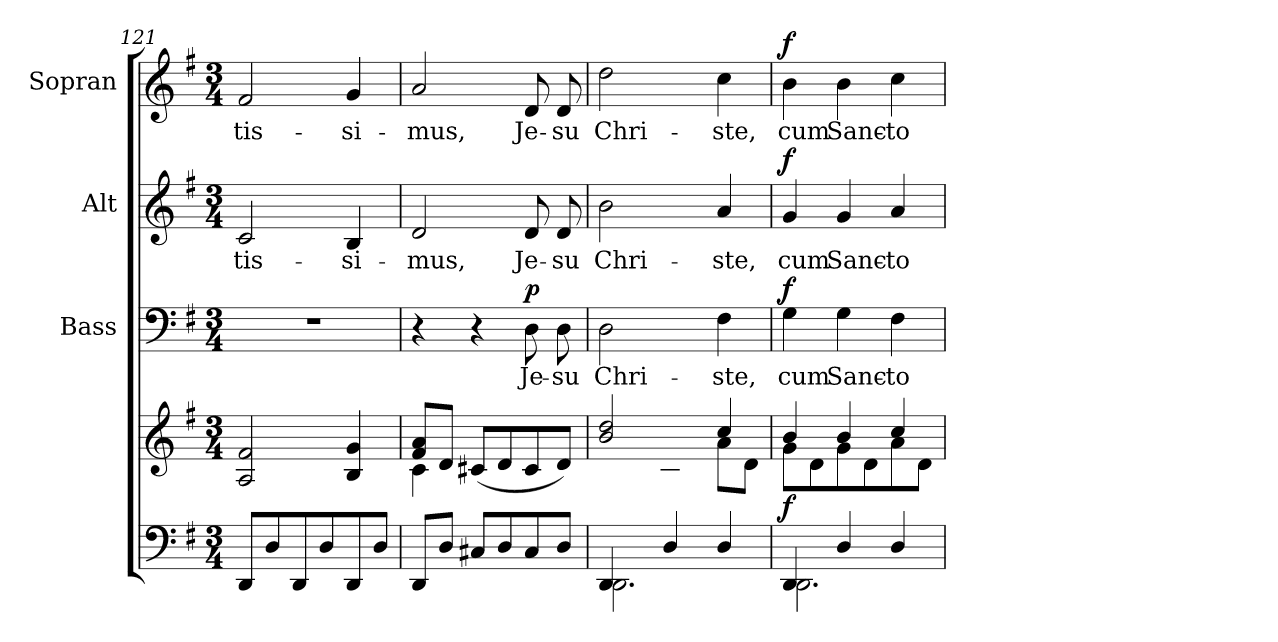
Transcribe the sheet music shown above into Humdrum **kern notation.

**kern	**kern	**dynam	**kern	**text	**dynam	**kern	**text	**dynam	**kern	**text	**dynam
*part4	*part4	*part4	*part3	*part3	*part3	*part2	*part2	*part2	*part1	*part1	*part1
*staff5	*staff4	*staff4/5	*staff3	*staff3	*staff3	*staff2	*staff2	*staff2	*staff1	*staff1	*staff1
*	*	*	*I"Bass	*	*	*I"Alt	*	*	*I"Sopran	*	*
*	*	*	*I'B.	*	*	*I'A.	*	*	*I'S.	*	*
*clefF4	*clefG2	*	*clefF4	*	*	*clefG2	*	*	*clefG2	*	*
*k[f#]	*k[f#]	*	*k[f#]	*	*	*k[f#]	*	*	*k[f#]	*	*
*G:	*G:	*	*G:	*	*	*G:	*	*	*G:	*	*
*M3/4	*M3/4	*	*M3/4	*	*	*M3/4	*	*	*M3/4	*	*
=121	=121	=121	=121	=121	=121	=121	=121	=121	=121	=121	=121
!	!	!	!	!	!	!	!LO:LY:b	!	!	!LO:LY:b	!
8DD/L	2A/ 2f#/	.	2.r	.	.	2c/	-tis-	.	2f#/	-tis-	.
8D/	.	.	.	.	.	.	.	.	.	.	.
8DD/	.	.	.	.	.	.	.	.	.	.	.
8D/	.	.	.	.	.	.	.	.	.	.	.
!	!	!	!	!	!	!	!LO:LY:b	!	!	!LO:LY:b	!
8DD/	4B/ 4g/	.	.	.	.	4B/	-si-	.	4g/	-si-	.
8D/J	.	.	.	.	.	.	.	.	.	.	.
=122	=122	=122	=122	=122	=122	=122	=122	=122	=122	=122	=122
*	*^	*	*	*	*	*	*	*	*	*	*
!	!	!	!	!	!	!	!	!LO:LY:b	!	!	!LO:LY:b	!
8DD/L	8f#/ 8a/L	4c\	.	4r	.	.	2d/	-mus,	.	2a/	-mus,	.
8D/J	8d/J	.	.	.	.	.	.	.	.	.	.	.
8C#X/L	(<8c#X/L	2ryy	.	4r	.	.	.	.	.	.	.	.
8D/	8d/	.	.	.	.	.	.	.	.	.	.	.
!	!	!	!	!	!LO:LY:b	!LO:DY:a	!	!LO:LY:b	!	!	!LO:LY:b	!
8C#/	8c#/	.	.	8D\	Je-	p	8d/	Je-	.	8d/	Je-	.
!	!	!	!	!	!LO:LY:b	!	!	!LO:LY:b	!	!	!LO:LY:b	!
8D/J	8d/J)	.	.	8D\	-su	.	8d/	-su	.	8d/	-su	.
=123	=123	=123	=123	=123	=123	=123	=123	=123	=123	=123	=123	=123
*^	*	*	*	*	*	*	*	*	*	*	*	*
!	!	!	!	!	!	!LO:LY:b	!	!	!LO:LY:b	!	!	!LO:LY:b	!
4DD/	2.DD\	2b/ 2dd/	8b\Lyy	.	2D\	Chri-	.	2b\	Chri-	.	2dd\	Chri-	.
.	.	.	8d\	.	.	.	.	.	.	.	.	.	.
4D/	.	.	8c#X\	.	.	.	.	.	.	.	.	.	.
.	.	.	8d\J	.	.	.	.	.	.	.	.	.	.
!	!	!	!	!	!	!LO:LY:b	!	!	!LO:LY:b	!	!	!LO:LY:b	!
4D/	.	4cc/	8a\L	.	4F#\	-ste,	.	4a/	-ste,	.	4cc\	-ste,	.
.	.	.	8d\J	.	.	.	.	.	.	.	.	.	.
=124	=124	=124	=124	=124	=124	=124	=124	=124	=124	=124	=124	=124	=124
!	!	!	!	!LO:DY:b	!	!LO:LY:b	!LO:DY:a	!	!LO:LY:b	!LO:DY:a	!	!LO:LY:b	!LO:DY:a
4DD/	2.DD\	4b/	8g\L	f	4G\	cum	f	4g/	cum	f	4b\	cum	f
.	.	.	8d\	.	.	.	.	.	.	.	.	.	.
!	!	!	!	!	!	!LO:LY:b	!	!	!LO:LY:b	!	!	!LO:LY:b	!
4D/	.	4b/	8g\	.	4G\	Sanc-	.	4g/	Sanc-	.	4b\	Sanc-	.
.	.	.	8d\	.	.	.	.	.	.	.	.	.	.
!	!	!	!	!	!	!LO:LY:b	!	!	!LO:LY:b	!	!	!LO:LY:b	!
4D/	.	4cc/	8a\	.	4F#\	-to	.	4a/	-to	.	4cc\	-to	.
.	.	.	8d\J	.	.	.	.	.	.	.	.	.	.
*v	*v	*	*	*	*	*	*	*	*	*	*	*	*
*	*v	*v	*	*	*	*	*	*	*	*	*	*
=	=	=	=	=	=	=	=	=	=	=	=
*-	*-	*-	*-	*-	*-	*-	*-	*-	*-	*-	*-
